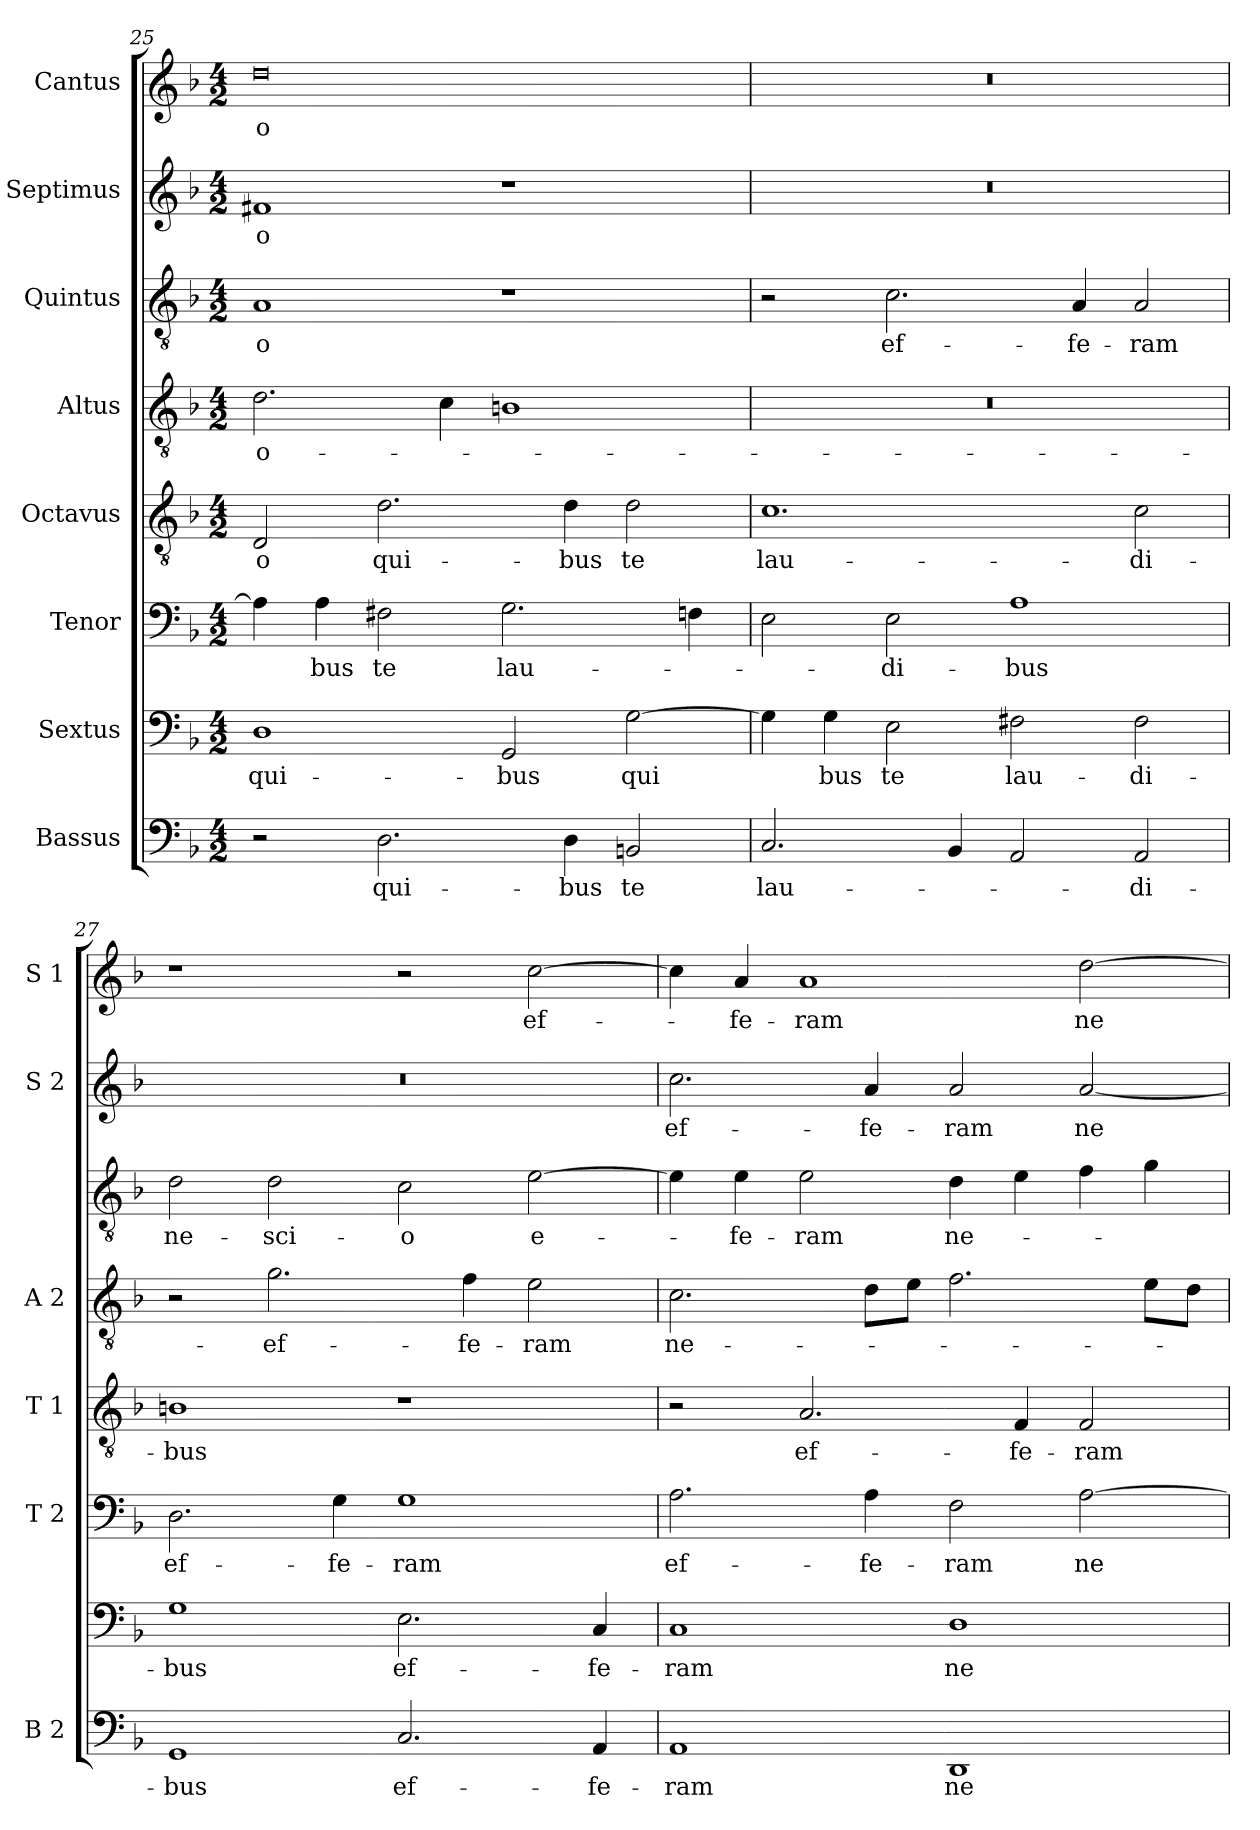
**kern	**text	**kern	**text	**kern	**text	**kern	**text	**kern	**text	**kern	**text	**kern	**text	**kern	**text
*part8	*part8	*part7	*part7	*part6	*part6	*part5	*part5	*part4	*part4	*part3	*part3	*part2	*part2	*part1	*part1
*staff8	*staff8	*staff7	*staff7	*staff6	*staff6	*staff5	*staff5	*staff4	*staff4	*staff3	*staff3	*staff2	*staff2	*staff1	*staff1
*I"Bassus	*	*I"Sextus	*	*I"Tenor	*	*I"Octavus	*	*I"Altus	*	*I"Quintus	*	*I"Septimus	*	*I"Cantus	*
*I'B 2	*	*	*	*I'T 2	*	*I'T 1	*	*I'A 2	*	*	*	*I'S 2	*	*I'S 1	*
*clefF4	*	*clefF4	*	*clefF4	*	*clefGv2	*	*clefGv2	*	*clefGv2	*	*clefG2	*	*clefG2	*
*k[b-]	*	*k[b-]	*	*k[b-]	*	*k[b-]	*	*k[b-]	*	*k[b-]	*	*k[b-]	*	*k[b-]	*
*F:	*	*F:	*	*F:	*	*F:	*	*F:	*	*F:	*	*F:	*	*F:	*
*M4/2	*	*M4/2	*	*M4/2	*	*M4/2	*	*M4/2	*	*M4/2	*	*M4/2	*	*M4/2	*
=25	=25	=25	=25	=25	=25	=25	=25	=25	=25	=25	=25	=25	=25	=25	=25
2r	.	1D	qui-	4A\]	.	2D/	-o	2.d\	-o-	1A	-o	1f#X	-o	0dd	-o
.	.	.	.	4A\	-bus	.	.	.	.	.	.	.	.	.	.
2.D\	qui-	.	.	2F#X\	te	2.d\	qui-	.	.	.	.	.	.	.	.
.	.	.	.	.	.	.	.	4c\	.	.	.	.	.	.	.
.	.	2GG/	-bus	2.G\	lau-	.	.	1Bn	.	1r	.	1r	.	.	.
4D\	-bus	.	.	.	.	4d\	-bus	.	.	.	.	.	.	.	.
2BBn/	te	[2G\	qui	.	.	2d\	te	.	.	.	.	.	.	.	.
.	.	.	.	4Fn\	.	.	.	.	.	.	.	.	.	.	.
=26	=26	=26	=26	=26	=26	=26	=26	=26	=26	=26	=26	=26	=26	=26	=26
2.C/	lau-	4G\]	.	2E\	.	1.c	lau-	0r	.	2r	.	0r	.	0r	.
.	.	4G\	bus	.	.	.	.	.	.	.	.	.	.	.	.
.	.	2E\	te	2E\	-di-	.	.	.	.	2.c\	ef-	.	.	.	.
4BB-/	.	.	.	.	.	.	.	.	.	.	.	.	.	.	.
2AA/	.	2F#X\	lau-	1A	-bus	.	.	.	.	.	.	.	.	.	.
.	.	.	.	.	.	.	.	.	.	4A/	-fe-	.	.	.	.
2AA/	-di-	2F#\	-di-	.	.	2c\	-di-	.	.	2A/	-ram	.	.	.	.
=27	=27	=27	=27	=27	=27	=27	=27	=27	=27	=27	=27	=27	=27	=27	=27
1GG	-bus	1G	-bus	2.D\	ef-	1Bn	-bus	2r	.	2d\	ne-	0r	.	1r	.
.	.	.	.	.	.	.	.	2.g\	-ef-	2d\	-sci-	.	.	.	.
.	.	.	.	4G\	-fe-	.	.	.	.	.	.	.	.	.	.
2.C/	ef-	2.E\	ef-	1G	-ram	1r	.	.	.	2c\	-o	.	.	2r	.
.	.	.	.	.	.	.	.	4f\	-fe-	.	.	.	.	.	.
.	.	.	.	.	.	.	.	2e\	-ram	[2e\	e-	.	.	[2cc\	ef-
4AA/	-fe-	4C/	-fe-	.	.	.	.	.	.	.	.	.	.	.	.
=28	=28	=28	=28	=28	=28	=28	=28	=28	=28	=28	=28	=28	=28	=28	=28
1AA	-ram	1C	-ram	2.A\	ef-	2r	.	2.c\	ne-	4e\]	.	2.cc\	ef-	4cc\]	.
.	.	.	.	.	.	.	.	.	.	4e\	-fe-	.	.	4a/	-fe-
.	.	.	.	.	.	2.A/	ef-	.	.	2e\	-ram	.	.	1a	-ram
.	.	.	.	4A\	-fe-	.	.	8d\L	.	.	.	4a/	-fe-	.	.
.	.	.	.	.	.	.	.	8e\J	.	.	.	.	.	.	.
1DD	ne-	1D	ne-	2F\	-ram	.	.	2.f\	.	4d\	ne-	2a/	-ram	.	.
.	.	.	.	.	.	4F/	-fe-	.	.	4e\	.	.	.	.	.
.	.	.	.	[2A\	ne-	2F/	-ram	.	.	4f\	.	[2a/	ne-	[2dd\	ne-
.	.	.	.	.	.	.	.	8e\L	.	4g\	.	.	.	.	.
.	.	.	.	.	.	.	.	8d\J	.	.	.	.	.	.	.
=	=	=	=	=	=	=	=	=	=	=	=	=	=	=	=
*-	*-	*-	*-	*-	*-	*-	*-	*-	*-	*-	*-	*-	*-	*-	*-
